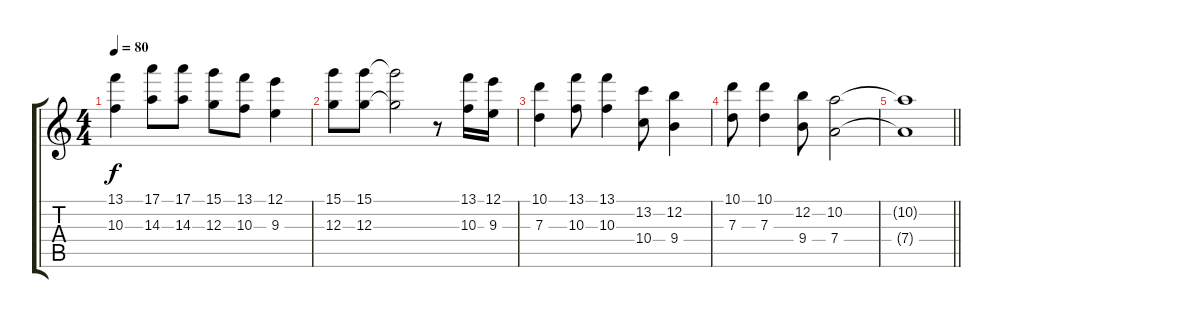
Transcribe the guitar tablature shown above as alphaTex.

\track "" {instrument acousticguitarsteel}
\staff {score tabs}
\tuning (E4 B3 G3 D3 A2 E2) {hide}
\ts (4 4)
\tempo 80
\clef g2
\ks c
(13.1 10.3).4{dy f} (17.1 14.3).8 (17.1 14.3).8 (15.1 12.3).8 (13.1 10.3).8 (12.1 9.3).4 |
(15.1 12.3).8 (15.1 12.3).8 (15.1{t} 12.3{t}).2 r.8 (13.1 10.3).16 (12.1 9.3).16 |
(10.1 7.3).4 (13.1 10.3).8 (13.1 10.3).4 (13.2 10.4).8 (12.2 9.4).4 |
(10.1 7.3).8 (10.1 7.3).4 (12.2 9.4).8 (10.2 7.4).2 |
\barLineRight lightlight
(10.2{t} 7.4{t}).1
